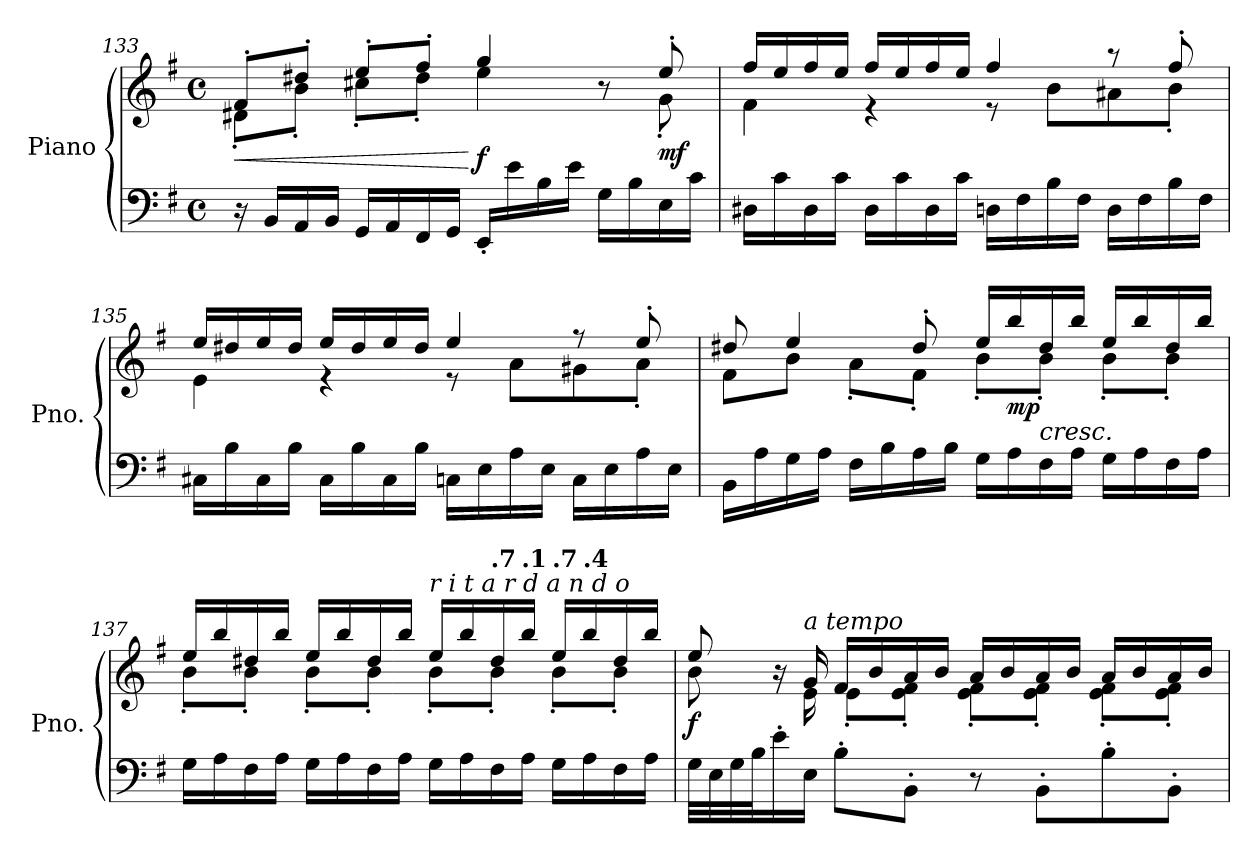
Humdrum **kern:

**kern	**kern	**dynam
*part1	*part1	*part1
*staff2	*staff1	*staff1/2
*I"Piano	*	*
*I'Pno.	*	*
*clefF4	*clefG2	*
*k[f#]	*k[f#]	*
*M4/4	*M4/4	*
*met(c)	*met(c)	*
=133	=133	=133
!	!	!LO:HP:b
*	*^	*
16r	8f#'/L	8d#X'\L	<
16BB</LL	.	.	.
16AA/	8dd#X'/J	8b'\J	.
16BB/JJ	.	.	.
16GG/LL	8ee'/L	8cc#X'\L	.
16AA/	.	.	.
16FF#/	8ff#'/J	8dd#'\J	.
16GG/JJ	.	.	.
!	!	!	!LO:DY:n=1:b
16EE'/LL	4gg/	4ee\	[ f
16e\	.	.	.
16B\	.	.	.
16e\JJ	.	.	.
16G\LL	8r	8ryy	.
16B\	.	.	.
!	!	!	!LO:DY:n=2:b
16E\	8ee'/	8g'\	mf
16c\JJ	.	.	.
!!LO:LB:g=z	!!
=134	=134	=134	=134
16D#X\LL	16ff#/LL	4f#\	.
16c\	16ee/	.	.
16D#\	16ff#/	.	.
16c\JJ	16ee/JJ	.	.
16D#\LL	16ff#/LL	4r	.
16c\	16ee/	.	.
16D#\	16ff#/	.	.
16c\JJ	16ee/JJ	.	.
16Dn\LL	4ff#/	8r	.
16F#\	.	.	.
16B\	.	8b<\L	.
16F#\JJ	.	.	.
16D\LL	8r	8a#X\	.
16F#\	.	.	.
16B\	8ff#'/	8b'\J	.
16F#\JJ	.	.	.
=135	=135	=135	=135
16C#X\LL	16ee/LL	4e\	.
16B\	16dd#X/	.	.
16C#\	16ee/	.	.
16B\JJ	16dd#/JJ	.	.
16C#\LL	16ee/LL	4r	.
16B\	16dd#/	.	.
16C#\	16ee/	.	.
16B\JJ	16dd#/JJ	.	.
16Cn\LL	4ee/	8r	.
16E\	.	.	.
16A\	.	8a\L	.
16E\JJ	.	.	.
16C\LL	8r	8g#X\	.
16E\	.	.	.
16A\	8ee'/	8a'\J	.
16E\JJ	.	.	.
=136	=136	=136	=136
16BB<\LL	8dd#X/	8f#\L	.
16A\	.	.	.
16G\	4ee/	8b\J	.
16A\JJ	.	.	.
16F#<\LL	.	8a<'\L	.
16B\	.	.	.
16A\	8dd#'/	8f#'\J	.
16B\JJ	.	.	.
16G<\LL	16ee/LL	8b'\L	.
!	!	!	!LO:DY:b
16A\	16bb/	.	mp
!	!LO:TX:b:i:t=cresc.	!	!
16F#\	16dd#/	8b'\J	.
16A\JJ	16bb/JJ	.	.
16G\LL	16ee/LL	8b'\L	.
16A\	16bb/	.	.
16F#\	16dd#/	8b'\J	.
16A\JJ	16bb/JJ	.	.
!!LO:LB:g=z	!!
=137	=137	=137	=137
16G\LL	16ee/LL	8b'\L	.
16A\	16bb/	.	.
16F#\	16dd#X/	8b'\J	.
16A\JJ	16bb/JJ	.	.
16G\LL	16ee/LL	8b'\L	.
16A\	16bb/	.	.
16F#\	16dd#/	8b'\J	.
16A\JJ	16bb/JJ	.	.
*	*MM110	*	*
!	!LO:TX:a:i:t=r  i  t  a  r  d  a  n  d  o	!	!
16G\LL	16ee/LL	8b'\L	.
16A\	16bb/	.	.
*	*MM109	*	*
!	!LO:TX:a:B:t=.7	!	!
16F#\	16dd#/	8b'\J	.
*	*MM109	*	*
!	!LO:TX:a:B:t=.1	!	!
16A\JJ	16bb/JJ	.	.
*	*MM107	*	*
!	!LO:TX:a:B:t=.7	!	!
16G\LL	16ee/LL	8b'\L	.
*	*MM105	*	*
!	!LO:TX:a:B:t=.4	!	!
16A\	16bb/	.	.
*	*MM101	*	*
16F#\	16dd#/	8b'\J	.
*	*MM96	*	*
16A\JJ	16bb/JJ	.	.
=138	=138	=138	=138
*	*MM89	*	*
!	!	!	!LO:DY:b
32G<\LLL	8ee/	8b\	f
*	*MM85	*	*
32E\	.	.	.
*	*MM80	*	*
32G\	.	.	.
*	*MM75	*	*
32B\J	.	.	.
*	*MM69	*	*
16e'\	16r	16ryy	.
*	*MM110	*	*
!	!LO:TX:a:i:t=a tempo	!	!
16E\JJ	16g/	16e\	.
8B'\L	16f#/LL	8e'\L	.
.	16b/	.	.
8BB'\J	16a/	8e\' 8f#\'J	.
.	16b/JJ	.	.
8r	16a/LL	8e\' 8f#\'L	.
.	16b/	.	.
8BB'\L	16a/	8e\' 8f#\'J	.
.	16b/JJ	.	.
8B'\	16a/LL	8e\' 8f#\'L	.
.	16b/	.	.
8BB'\J	16a/	8e\' 8f#\'J	.
.	16b/JJ	.	.
*	*v	*v	*
=	=	=
*-	*-	*-
